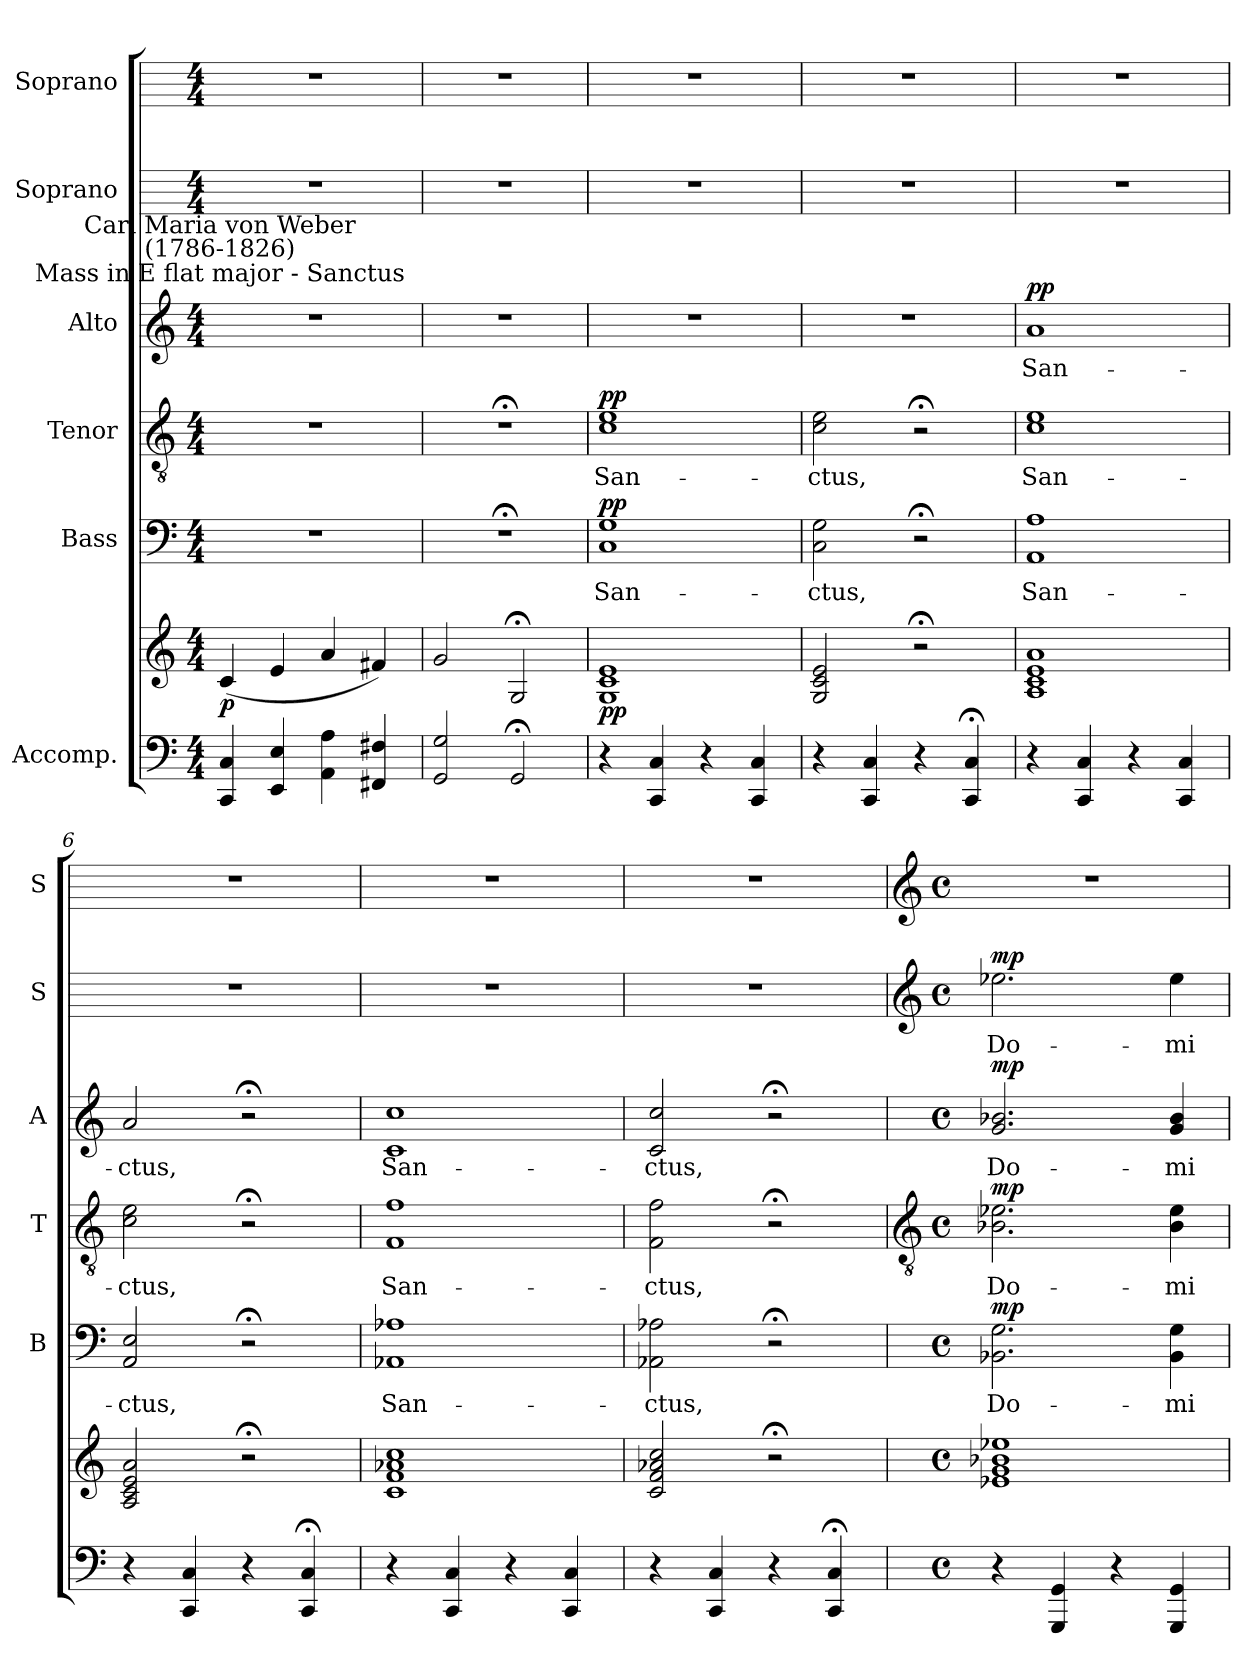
**kern	**kern	**dynam	**kern	**text	**dynam	**kern	**text	**dynam	**kern	**text	**dynam	**kern	**text	**dynam	**kern
*part6	*part6	*part6	*part5	*part5	*part5	*part4	*part4	*part4	*part3	*part3	*part3	*part2	*part2	*part2	*part1
*staff7	*staff6	*staff6/7	*staff5	*staff5	*staff5	*staff4	*staff4	*staff4	*staff3	*staff3	*staff3	*staff2	*staff2	*staff2	*staff1
*I"Accomp.	*	*	*I"Bass	*	*	*I"Tenor	*	*	*I"Alto	*	*	*I"Soprano	*	*	*I"Soprano
*	*	*	*I'B	*	*	*I'T	*	*	*I'A	*	*	*I'S	*	*	*I'S
*clefF4	*clefG2	*	*clefF4	*	*	*clefGv2	*	*	*clefG2	*	*	*	*	*	*
*k[]	*k[]	*	*k[]	*	*	*k[]	*	*	*k[]	*	*	*	*	*	*
*C:	*C:	*	*C:	*	*	*C:	*	*	*C:	*	*	*	*	*	*
*M4/4	*M4/4	*	*M4/4	*	*	*M4/4	*	*	*M4/4	*	*	*M4/4	*	*	*M4/4
=1	=1	=1	=1	=1	=1	=1	=1	=1	=1	=1	=1	=1	=1	=1	=1
!	!	!	!	!	!	!	!	!	!LO:TX:a:cj:t=Mass in E flat major - Sanctus	!	!	!	!	!	!
!	!	!	!	!	!	!	!	!	!LO:TX:a:cj:t=Carl  Maria von Weber\n(1786-1826)	!	!	!	!	!	!
!	!	!LO:DY:b	!	!	!	!	!	!	!	!	!	!	!	!	!
4CC 4C	(<4c	p	1r	.	.	1r	.	.	1r	.	.	1r	.	.	1r
4EE 4E	4e	.	.	.	.	.	.	.	.	.	.	.	.	.	.
4AA 4A	4a	.	.	.	.	.	.	.	.	.	.	.	.	.	.
4FF#X 4F#X	4f#X)	.	.	.	.	.	.	.	.	.	.	.	.	.	.
=2	=2	=2	=2	=2	=2	=2	=2	=2	=2	=2	=2	=2	=2	=2	=2
2GG 2G	2g	.	1r;<	.	.	1r;<	.	.	1r	.	.	1r	.	.	1r
2GG;	2G;<	.	.	.	.	.	.	.	.	.	.	.	.	.	.
=3	=3	=3	=3	=3	=3	=3	=3	=3	=3	=3	=3	=3	=3	=3	=3
!	!	!LO:DY:b	!	!LO:LY:b	!LO:DY:b	!	!LO:LY:b	!LO:DY:b	!	!	!	!	!	!	!
4r	1G 1c 1e	pp	1C 1G	San-	pp	1c 1e	San-	pp	1r	.	.	1r	.	.	1r
4CC 4C	.	.	.	.	.	.	.	.	.	.	.	.	.	.	.
4r	.	.	.	.	.	.	.	.	.	.	.	.	.	.	.
4CC 4C	.	.	.	.	.	.	.	.	.	.	.	.	.	.	.
=4	=4	=4	=4	=4	=4	=4	=4	=4	=4	=4	=4	=4	=4	=4	=4
!	!	!	!	!LO:LY:b	!	!	!LO:LY:b	!	!	!	!	!	!	!	!
4r	2G 2c 2e	.	2C 2G	-ctus,	.	2c 2e	-ctus,	.	1r	.	.	1r	.	.	1r
4CC 4C	.	.	.	.	.	.	.	.	.	.	.	.	.	.	.
4r	2r;<	.	2r;<	.	.	2r;<	.	.	.	.	.	.	.	.	.
4CC; 4C;	.	.	.	.	.	.	.	.	.	.	.	.	.	.	.
=5	=5	=5	=5	=5	=5	=5	=5	=5	=5	=5	=5	=5	=5	=5	=5
!	!	!	!	!LO:LY:b	!	!	!LO:LY:b	!	!	!LO:LY:b	!LO:DY:b	!	!	!	!
4r	1A 1c 1e 1a	.	1AA 1A	San-	.	1c 1e	San-	.	1a	San-	pp	1r	.	.	1r
4CC 4C	.	.	.	.	.	.	.	.	.	.	.	.	.	.	.
4r	.	.	.	.	.	.	.	.	.	.	.	.	.	.	.
4CC 4C	.	.	.	.	.	.	.	.	.	.	.	.	.	.	.
=6	=6	=6	=6	=6	=6	=6	=6	=6	=6	=6	=6	=6	=6	=6	=6
!	!	!	!	!LO:LY:b	!	!	!LO:LY:b	!	!	!LO:LY:b	!	!	!	!	!
4r	2A 2c 2e 2a	.	2AA 2E	-ctus,	.	2c 2e	-ctus,	.	2a	-ctus,	.	1r	.	.	1r
4CC 4C	.	.	.	.	.	.	.	.	.	.	.	.	.	.	.
4r	2r;<	.	2r;<	.	.	2r;<	.	.	2r;<	.	.	.	.	.	.
4CC; 4C;	.	.	.	.	.	.	.	.	.	.	.	.	.	.	.
=7	=7	=7	=7	=7	=7	=7	=7	=7	=7	=7	=7	=7	=7	=7	=7
!	!	!	!	!LO:LY:b	!	!	!LO:LY:b	!	!	!LO:LY:b	!	!	!	!	!
4r	1c 1f 1a-X 1cc	.	1AA-X 1A-X	San-	.	1F 1f	San-	.	1c 1cc	San-	.	1r	.	.	1r
4CC 4C	.	.	.	.	.	.	.	.	.	.	.	.	.	.	.
4r	.	.	.	.	.	.	.	.	.	.	.	.	.	.	.
4CC 4C	.	.	.	.	.	.	.	.	.	.	.	.	.	.	.
=8	=8	=8	=8	=8	=8	=8	=8	=8	=8	=8	=8	=8	=8	=8	=8
!	!	!	!	!LO:LY:b	!	!	!LO:LY:b	!	!	!LO:LY:b	!	!	!	!	!
4r	2c 2f 2a-X 2cc	.	2AA-X 2A-X	-ctus,	.	2F 2f	-ctus,	.	2c 2cc	-ctus,	.	1r	.	.	1r
4CC 4C	.	.	.	.	.	.	.	.	.	.	.	.	.	.	.
4r	2r;<	.	2r;<	.	.	2r;<	.	.	2r;<	.	.	.	.	.	.
4CC; 4C;	.	.	.	.	.	.	.	.	.	.	.	.	.	.	.
!!LO:LB:g=z
=9	=9	=9	=9	=9	=9	=9	=9	=9	=9	=9	=9	=9	=9	=9	=9
*	*	*	*	*	*	*clefGv2	*	*	*	*	*	*clefG2	*	*	*clefG2
*	*	*	*	*	*	*	*	*	*	*	*	*k[]	*	*	*k[]
*	*	*	*	*	*	*	*	*	*	*	*	*C:	*	*	*C:
*M4/4	*M4/4	*	*M4/4	*	*	*M4/4	*	*	*M4/4	*	*	*M4/4	*	*	*M4/4
*met(c)	*met(c)	*	*met(c)	*	*	*met(c)	*	*	*met(c)	*	*	*met(c)	*	*	*met(c)
!	!	!	!	!LO:LY:b	!LO:DY:b	!	!LO:LY:b	!LO:DY:b	!	!LO:LY:b	!LO:DY:b	!	!LO:LY:b	!LO:DY:b	!
*	*	*	*	*	*	*^	*	*	*	*	*	*	*	*	*
4r	1e-X 1g 1b-X 1ee-X	.	2.BB-X 2.G	Do-	mp	2.B-X\ 2.e-X\	1ryy	Do-	mp	2.g 2.b-X	Do-	mp	2.ee-X	Do-	mp	1r
4GGG 4GG	.	.	.	.	.	.	.	.	.	.	.	.	.	.	.	.
4r	.	.	.	.	.	.	.	.	.	.	.	.	.	.	.	.
!	!	!	!	!LO:LY:b	!	!	!	!LO:LY:b	!	!	!LO:LY:b	!	!	!LO:LY:b	!	!
4GGG 4GG	.	.	4BB- 4G	-mi-	.	4B-\ 4e-\	.	-mi-	.	4g 4b-	-mi-	.	4ee-	-mi-	.	.
*	*	*	*	*	*	*v	*v	*	*	*	*	*	*	*	*	*
=	=	=	=	=	=	=	=	=	=	=	=	=	=	=	=
*-	*-	*-	*-	*-	*-	*-	*-	*-	*-	*-	*-	*-	*-	*-	*-
